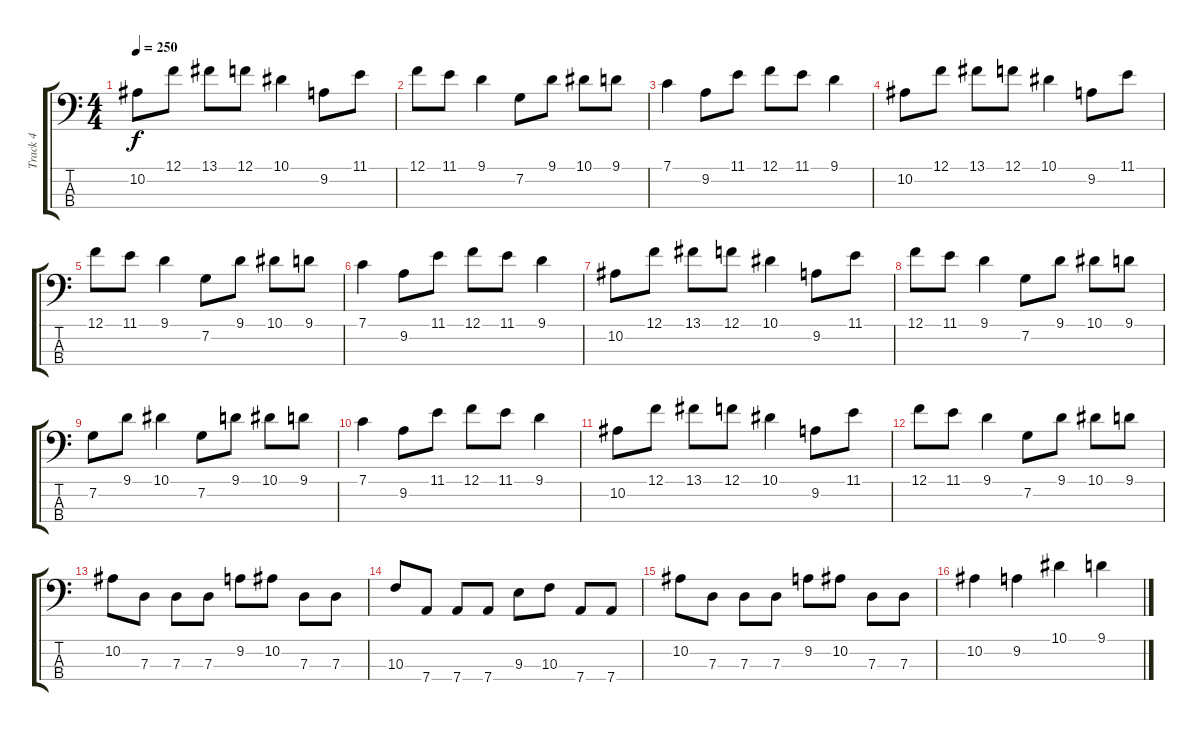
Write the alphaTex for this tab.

\track ("Track 4" "Track 4") {instrument electricbasspick}
\staff {score tabs}
\tuning (F2 C2 G1 D1) {hide}
\ts (4 4)
\tempo 250
\clef f4
\ks c
10.2.8{dy f} 12.1.8 13.1.8 12.1.8 10.1.4 9.2.8 11.1.8 |
12.1.8 11.1.8 9.1.4 7.2.8 9.1.8 10.1.8 9.1.8 |
7.1.4 9.2.8 11.1.8 12.1.8 11.1.8 9.1.4 |
10.2.8 12.1.8 13.1.8 12.1.8 10.1.4 9.2.8 11.1.8 |
12.1.8 11.1.8 9.1.4 7.2.8 9.1.8 10.1.8 9.1.8 |
7.1.4 9.2.8 11.1.8 12.1.8 11.1.8 9.1.4 |
10.2.8 12.1.8 13.1.8 12.1.8 10.1.4 9.2.8 11.1.8 |
12.1.8 11.1.8 9.1.4 7.2.8 9.1.8 10.1.8 9.1.8 |
7.2.8 9.1.8 10.1.4 7.2.8 9.1.8 10.1.8 9.1.8 |
7.1.4 9.2.8 11.1.8 12.1.8 11.1.8 9.1.4 |
10.2.8 12.1.8 13.1.8 12.1.8 10.1.4 9.2.8 11.1.8 |
12.1.8 11.1.8 9.1.4 7.2.8 9.1.8 10.1.8 9.1.8 |
10.2.8 7.3.8 7.3.8 7.3.8 9.2.8 10.2.8 7.3.8 7.3.8 |
10.3.8 7.4.8 7.4.8 7.4.8 9.3.8 10.3.8 7.4.8 7.4.8 |
10.2.8 7.3.8 7.3.8 7.3.8 9.2.8 10.2.8 7.3.8 7.3.8 |
10.2.4 9.2.4 10.1.4 9.1.4
